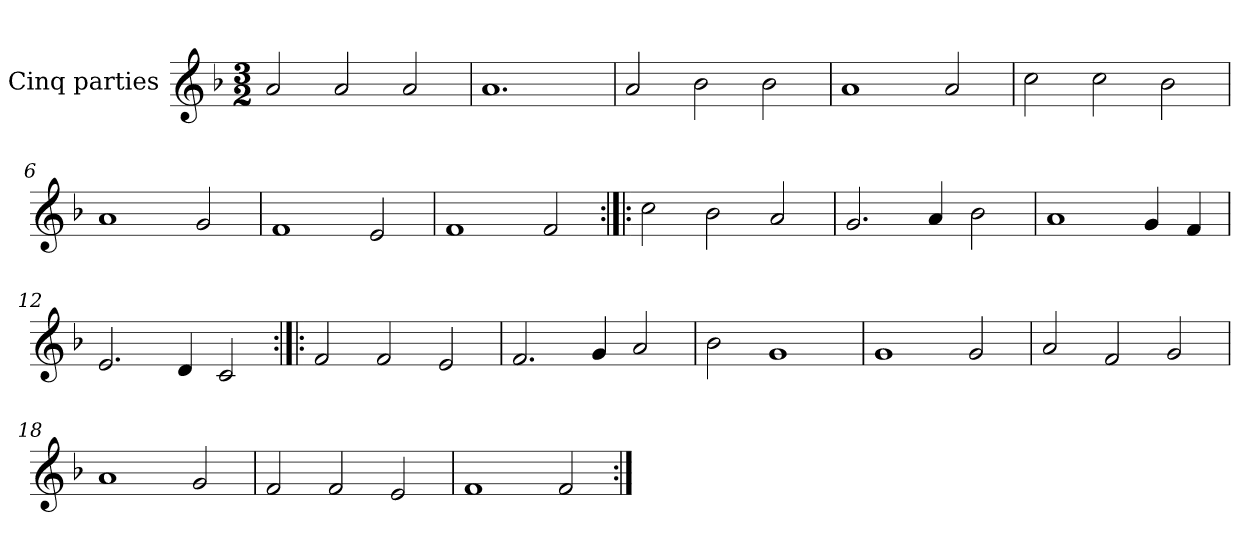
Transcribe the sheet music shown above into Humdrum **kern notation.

**kern
*part1
*staff1
*I"Cinq parties
*clefG2
*k[b-]
*M3/2
*MM180
=1
2a/
2a/
2a/
=2
1.a
=3
2a/
2b-\
2b-\
=4
1a
2a/
=5
2cc\
2cc\
2b-\
=6
1a
2g/
=7
1f
2e/
=8
1f
2f/
=9:|!|:
2cc\
2b-\
2a/
=10
2.g/
4a/
2b-\
=11
1a
4g/
4f/
=12
2.e/
4d/
2c/
=13:|!|:
2f/
2f/
2e/
=14
2.f/
4g/
2a/
=15
2b-\
1g
=16
1g
2g/
=17
2a/
2f/
2g/
=18
1a
2g/
=19
2f/
2f/
2e/
=20
1f
2f/
=:|!
*-
